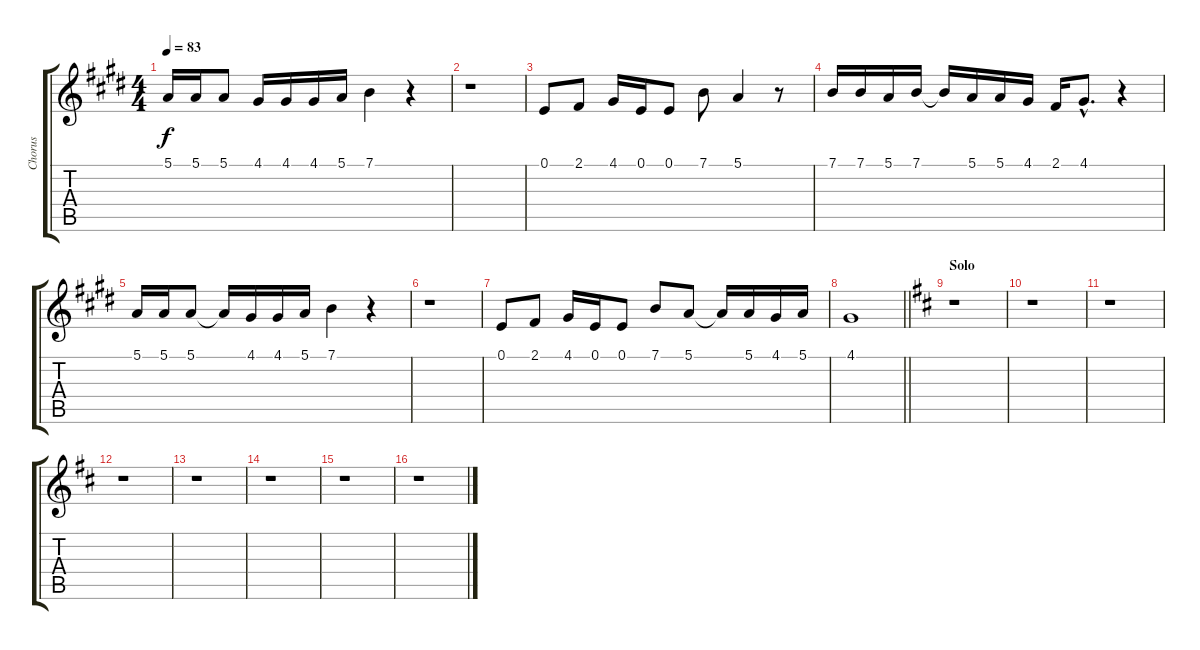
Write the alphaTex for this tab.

\track ("Chorus" "Chorus") {instrument sopranosax}
\staff {score tabs}
\tuning (E4 B3 G3 D3 A2 E2) {hide}
\ts (4 4)
\tempo 83
\clef g2
\ks e
5.1.16{dy f} 5.1.16 5.1.8 4.1.16 4.1.16 4.1.16 5.1.16 7.1.4 r.4 |
r.1 |
0.1.8 2.1.8 4.1.16 0.1.16 0.1.8 7.1.8 5.1.4 r.8 |
7.1.16 7.1.16 5.1.16 7.1.16 7.1{t}.16 5.1.16 5.1.16 4.1.16 2.1.16 4.1{hac}.8{d} r.4 |
5.1.16 5.1.16 5.1.8 5.1{t}.16 4.1.16 4.1.16 5.1.16 7.1.4 r.4 |
r.1 |
0.1.8 2.1.8 4.1.16 0.1.16 0.1.8 7.1.8 5.1.8 5.1{t}.16 5.1.16 4.1.16 5.1.16 |
\barLineRight lightlight
4.1.1 |
\section ("" "Solo")
\ks d
r.1 |
r.1 |
r.1 |
r.1 |
r.1 |
r.1 |
r.1 |
r.1
